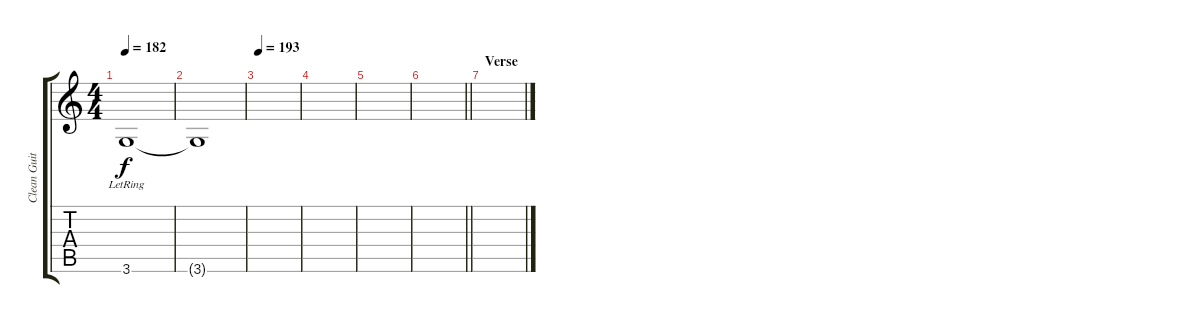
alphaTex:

\track ("Clean Guitar" "Clean Guit") {instrument electricguitarclean}
\staff {score tabs}
\tuning (E4 B3 G3 D3 A2 E2) {hide}
\ts (4 4)
\tempo 182
\clef g2
\ks c
3.6{lr}.1{dy f} |
3.6{t}.1 |
\tempo 193
|
|
|
\barLineRight lightlight
|
\section ("" "Verse")
